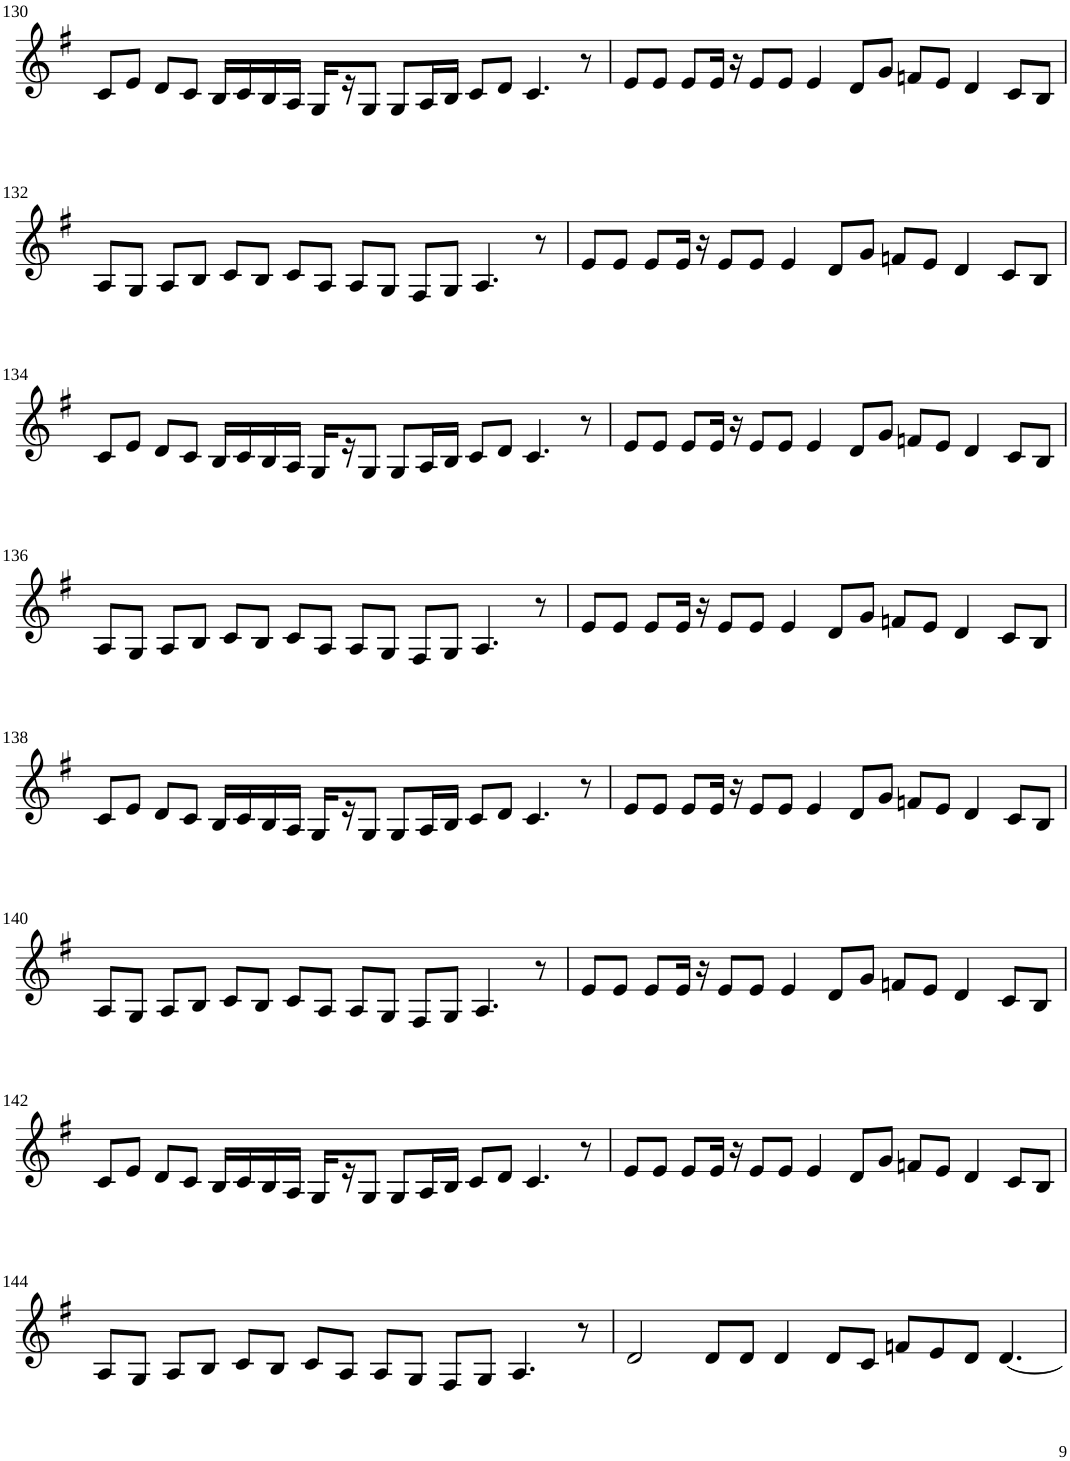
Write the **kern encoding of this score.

**kern
*part1
*staff1
*I"Violin
!!LO:PB:g=z
*clefG2
*k[f#]
*G:
*M8/4
=130
8c/L
8e/J
8d/L
8c/J
16B/LL
16c/
16B/
16A/JJ
16G/LL
16r
8G/J
8G/L
16A/L
16B/JJ
8c/L
8d/J
4.c/
8r
=131
8e/L
8e/J
8e/L
16e/Jk
16r
8e/L
8e/J
4e/
8d/L
8g/J
8fn/L
8e/J
4d/
8c/L
8B/J
!!LO:LB:g=z
=132
8A/L
8G/J
8A/L
8B/J
8c/L
8B/J
8c/L
8A/J
8A/L
8G/J
8F#/L
8G/J
4.A/
8r
=133
8e/L
8e/J
8e/L
16e/Jk
16r
8e/L
8e/J
4e/
8d/L
8g/J
8fn/L
8e/J
4d/
8c/L
8B/J
!!LO:LB:g=z
=134
8c/L
8e/J
8d/L
8c/J
16B/LL
16c/
16B/
16A/JJ
16G/LL
16r
8G/J
8G/L
16A/L
16B/JJ
8c/L
8d/J
4.c/
8r
=135
8e/L
8e/J
8e/L
16e/Jk
16r
8e/L
8e/J
4e/
8d/L
8g/J
8fn/L
8e/J
4d/
8c/L
8B/J
!!LO:LB:g=z
=136
8A/L
8G/J
8A/L
8B/J
8c/L
8B/J
8c/L
8A/J
8A/L
8G/J
8F#/L
8G/J
4.A/
8r
=137
8e/L
8e/J
8e/L
16e/Jk
16r
8e/L
8e/J
4e/
8d/L
8g/J
8fn/L
8e/J
4d/
8c/L
8B/J
!!LO:LB:g=z
=138
8c/L
8e/J
8d/L
8c/J
16B/LL
16c/
16B/
16A/JJ
16G/LL
16r
8G/J
8G/L
16A/L
16B/JJ
8c/L
8d/J
4.c/
8r
=139
8e/L
8e/J
8e/L
16e/Jk
16r
8e/L
8e/J
4e/
8d/L
8g/J
8fn/L
8e/J
4d/
8c/L
8B/J
!!LO:LB:g=z
=140
8A/L
8G/J
8A/L
8B/J
8c/L
8B/J
8c/L
8A/J
8A/L
8G/J
8F#/L
8G/J
4.A/
8r
=141
8e/L
8e/J
8e/L
16e/Jk
16r
8e/L
8e/J
4e/
8d/L
8g/J
8fn/L
8e/J
4d/
8c/L
8B/J
!!LO:LB:g=z
=142
8c/L
8e/J
8d/L
8c/J
16B/LL
16c/
16B/
16A/JJ
16G/LL
16r
8G/J
8G/L
16A/L
16B/JJ
8c/L
8d/J
4.c/
8r
=143
8e/L
8e/J
8e/L
16e/Jk
16r
8e/L
8e/J
4e/
8d/L
8g/J
8fn/L
8e/J
4d/
8c/L
8B/J
!!LO:LB:g=z
=144
8A/L
8G/J
8A/L
8B/J
8c/L
8B/J
8c/L
8A/J
8A/L
8G/J
8F#/L
8G/J
4.A/
8r
=145
2d/
8d/L
8d/J
4d/
8d/L
8c/J
8fn/L
8e/
8d/J
[4.d/
=
*-
